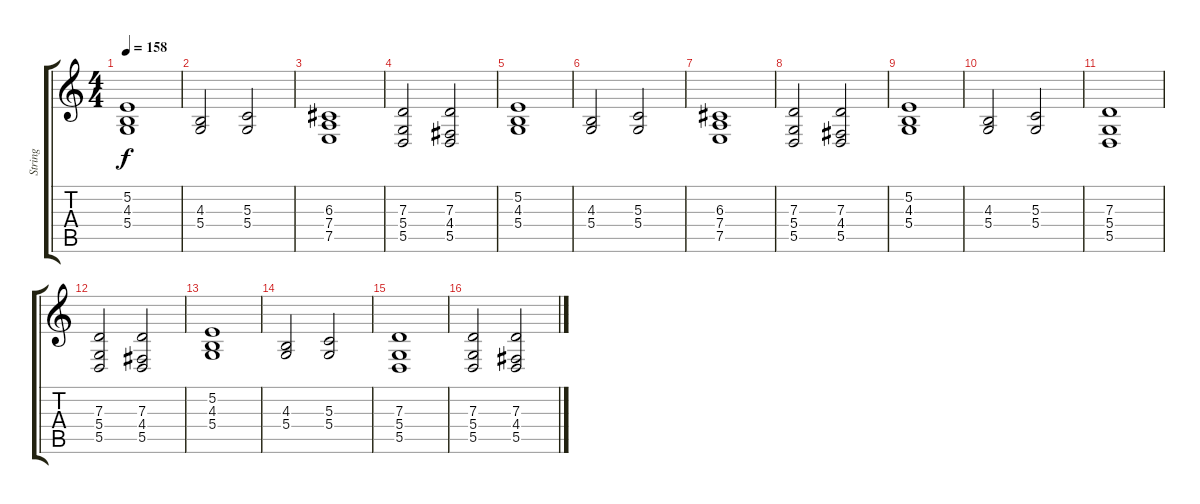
\track ("String" "String") {instrument stringensemble1}
\staff {score tabs}
\tuning (E4 B3 G3 D3 A2 E2) {hide}
\ts (4 4)
\tempo 158
\clef g2
\ks c
(5.2 4.3 5.4).1{dy f} |
(4.3 5.4).2 (5.3 5.4).2 |
(6.3 7.4 7.5).1 |
(7.3 5.4 5.5).2 (7.3 4.4 5.5).2 |
(5.2 4.3 5.4).1 |
(4.3 5.4).2 (5.3 5.4).2 |
(6.3 7.4 7.5).1 |
(7.3 5.4 5.5).2 (7.3 4.4 5.5).2 |
(5.2 4.3 5.4).1 |
(4.3 5.4).2 (5.3 5.4).2 |
(7.3 5.4 5.5).1 |
(7.3 5.4 5.5).2 (7.3 4.4 5.5).2 |
(5.2 4.3 5.4).1 |
(4.3 5.4).2 (5.3 5.4).2 |
(7.3 5.4 5.5).1 |
(7.3 5.4 5.5).2 (7.3 4.4 5.5).2
